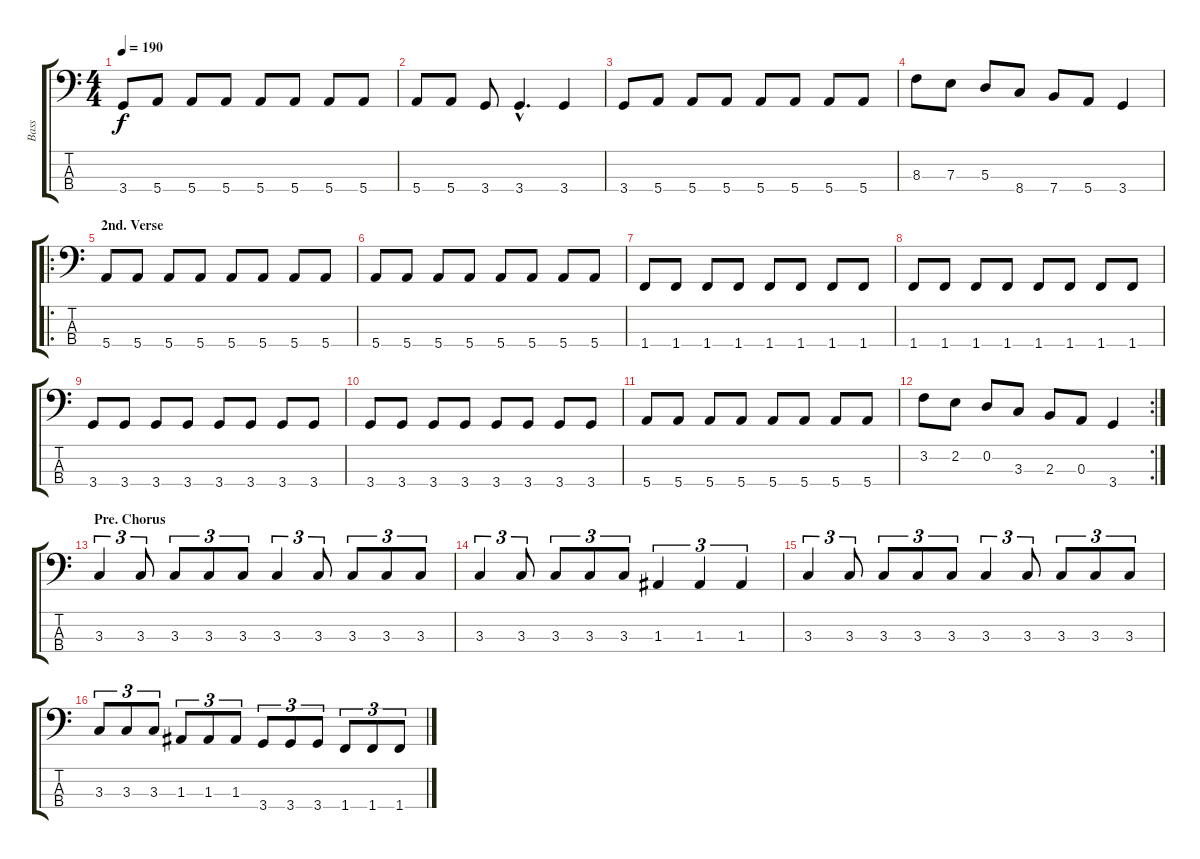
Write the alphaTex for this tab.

\track ("Bass" "Bass") {instrument electricbasspick}
\staff {score tabs}
\tuning (G2 D2 A1 E1) {hide}
\ts (4 4)
\tempo 190
\clef f4
\ks c
3.4.8{dy f} 5.4.8 5.4.8 5.4.8 5.4.8 5.4.8 5.4.8 5.4.8 |
5.4.8 5.4.8 3.4.8 3.4{hac}.4{d} 3.4.4 |
3.4.8 5.4.8 5.4.8 5.4.8 5.4.8 5.4.8 5.4.8 5.4.8 |
8.3.8 7.3.8 5.3.8 8.4.8 7.4.8 5.4.8 3.4.4 |
\ro
\section ("" "2nd. Verse")
5.4.8 5.4.8 5.4.8 5.4.8 5.4.8 5.4.8 5.4.8 5.4.8 |
5.4.8 5.4.8 5.4.8 5.4.8 5.4.8 5.4.8 5.4.8 5.4.8 |
1.4.8 1.4.8 1.4.8 1.4.8 1.4.8 1.4.8 1.4.8 1.4.8 |
1.4.8 1.4.8 1.4.8 1.4.8 1.4.8 1.4.8 1.4.8 1.4.8 |
3.4.8 3.4.8 3.4.8 3.4.8 3.4.8 3.4.8 3.4.8 3.4.8 |
3.4.8 3.4.8 3.4.8 3.4.8 3.4.8 3.4.8 3.4.8 3.4.8 |
5.4.8 5.4.8 5.4.8 5.4.8 5.4.8 5.4.8 5.4.8 5.4.8 |
\rc 2
3.2.8 2.2.8 0.2.8 3.3.8 2.3.8 0.3.8 3.4.4 |
\section ("" "Pre. Chorus")
3.3.4{tu (3 2)} 3.3.8{tu (3 2)} 3.3.8{tu (3 2)} 3.3.8{tu (3 2)} 3.3.8{tu (3 2)} 3.3.4{tu (3 2)} 3.3.8{tu (3 2)} 3.3.8{tu (3 2)} 3.3.8{tu (3 2)} 3.3.8{tu (3 2)} |
3.3.4{tu (3 2)} 3.3.8{tu (3 2)} 3.3.8{tu (3 2)} 3.3.8{tu (3 2)} 3.3.8{tu (3 2)} 1.3.4{tu (3 2)} 1.3.4{tu (3 2)} 1.3.4{tu (3 2)} |
3.3.4{tu (3 2)} 3.3.8{tu (3 2)} 3.3.8{tu (3 2)} 3.3.8{tu (3 2)} 3.3.8{tu (3 2)} 3.3.4{tu (3 2)} 3.3.8{tu (3 2)} 3.3.8{tu (3 2)} 3.3.8{tu (3 2)} 3.3.8{tu (3 2)} |
3.3.8{tu (3 2)} 3.3.8{tu (3 2)} 3.3.8{tu (3 2)} 1.3.8{tu (3 2)} 1.3.8{tu (3 2)} 1.3.8{tu (3 2)} 3.4.8{tu (3 2)} 3.4.8{tu (3 2)} 3.4.8{tu (3 2)} 1.4.8{tu (3 2)} 1.4.8{tu (3 2)} 1.4.8{tu (3 2)}
